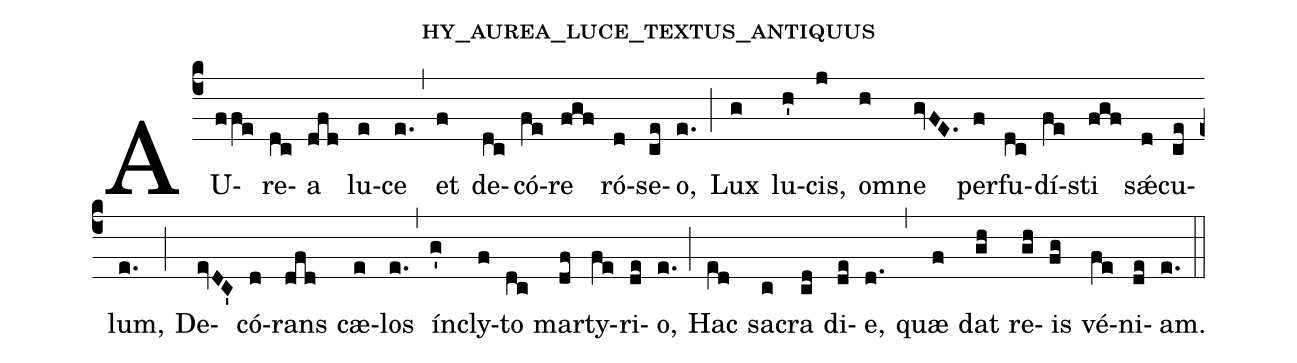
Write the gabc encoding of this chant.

name: hy_aurea_luce_textus_antiquus;
%%
(c4) AU(ffe)re(dc)a(dfd) lu(e)ce(e.) (,) et(f) de(dc)có(fe)re(fgf) ró(d)se(ce)o,(e.) (;)
Lux(g) lu(h')cis,(j) o(h)mne(gvFE.) per(f)fu(dc)dí(fe)sti(fgf) sǽ(d)cu(ce)lum,(e.) (;)
De(evDC')có(d)rans(dfd) cæ(e)los(e.) (,) ín(g')cly(f)to(dc) mar(df)ty(fe)ri(de)o,(e.) (;)
Hac(e[ll:1]d) sa(c)cra(cd) di(de)e,(d.) (,) quæ(f) dat(gh) re(gh)is(fg) vé(fe)ni(de)am.(e.) (::)

%2. Já(ffe)ni(dc)tor(dfd) cæ(e)li,(e.) (,) Do(f)ctor(dc) or(fe)bis(fgf) pá(d)ri(ce)ter,(e.) (;)
%Jú(g)di(h')ces(j) sæ(h)cli,(gvFE.) ve(f)ra(dc) mun(fe)di(fgf) lú(d)mi(ce)na:(e.) (;)
%Per(evDC') cru(d)cem(dfd) al(e)ter,(e.) (,) al(g')ter(f) en(dc)se(df) tri(fe)úm(de)phans,(e.) (;)
%Vi(e[ll:1]d)tæ(c) se(cd)ná(de)tum(d.) (,) lau(f)re(gh)á(gh)ti(fg) pós(fe)si(de)dent.(e.) (::)
%
%3. O(ffe) fe(dc)lix(dfd) Ro(e)ma,(e.) (,) quæ(f) tan(dc)tó(fe)rum(fgf) Prín(d)ci(ce)pum(e.) (;)
%Es(g) pur(h')pu(j)rá(h)ta(gvFE.) pre(f)ti(dc)ó(fe)so(fgf) sán(d)gui(ce)ne!(e.) (;)
%Non(evDC') lau(d)de(dfd) tu(e)a,(e.) (,) sed(g') i(f)psó(dc)rum(df) mé(fe)ri(de)tis,(e.) (;)
%Ex(e[ll:1]d)cél(c)lis(cd) o(de)mnem(d.) (,) mun(f)di(gh) pul(gh)chri(fg)tú(fe)di(de)nem.(e.) (::)
%
%4. Sit(ffe) Tri(dc)ni(dfd)tá(e)ti(e.) (,) sem(f)pi(dc)tér(fe)na(fgf) gló(d)ri(ce)a,(e.) (;)
%Ho(g)nor,(h') po(j)té(h)stas,(gvFE.) (,) at(f)que(dc) ju(fe)bi(fgf)lá(d)ti(ce)o,(e.) (;)
%In(evDC') u(d)ni(dfd)tá(e)te,(e.) (,) cu(g')i(g) ma(f)net(dc) im(df)pé(fe)ri(de)um,(e.) (;)
%Ex(e[ll:1]d) tunc(c) et(cd) mo(de)do,(d.) (,) per(f) æ(gh)tér(gh)na(fg) sǽ(fe)cu(de)la.(e.) (::)
%A(efe)men.(de..) (::)
%
%
